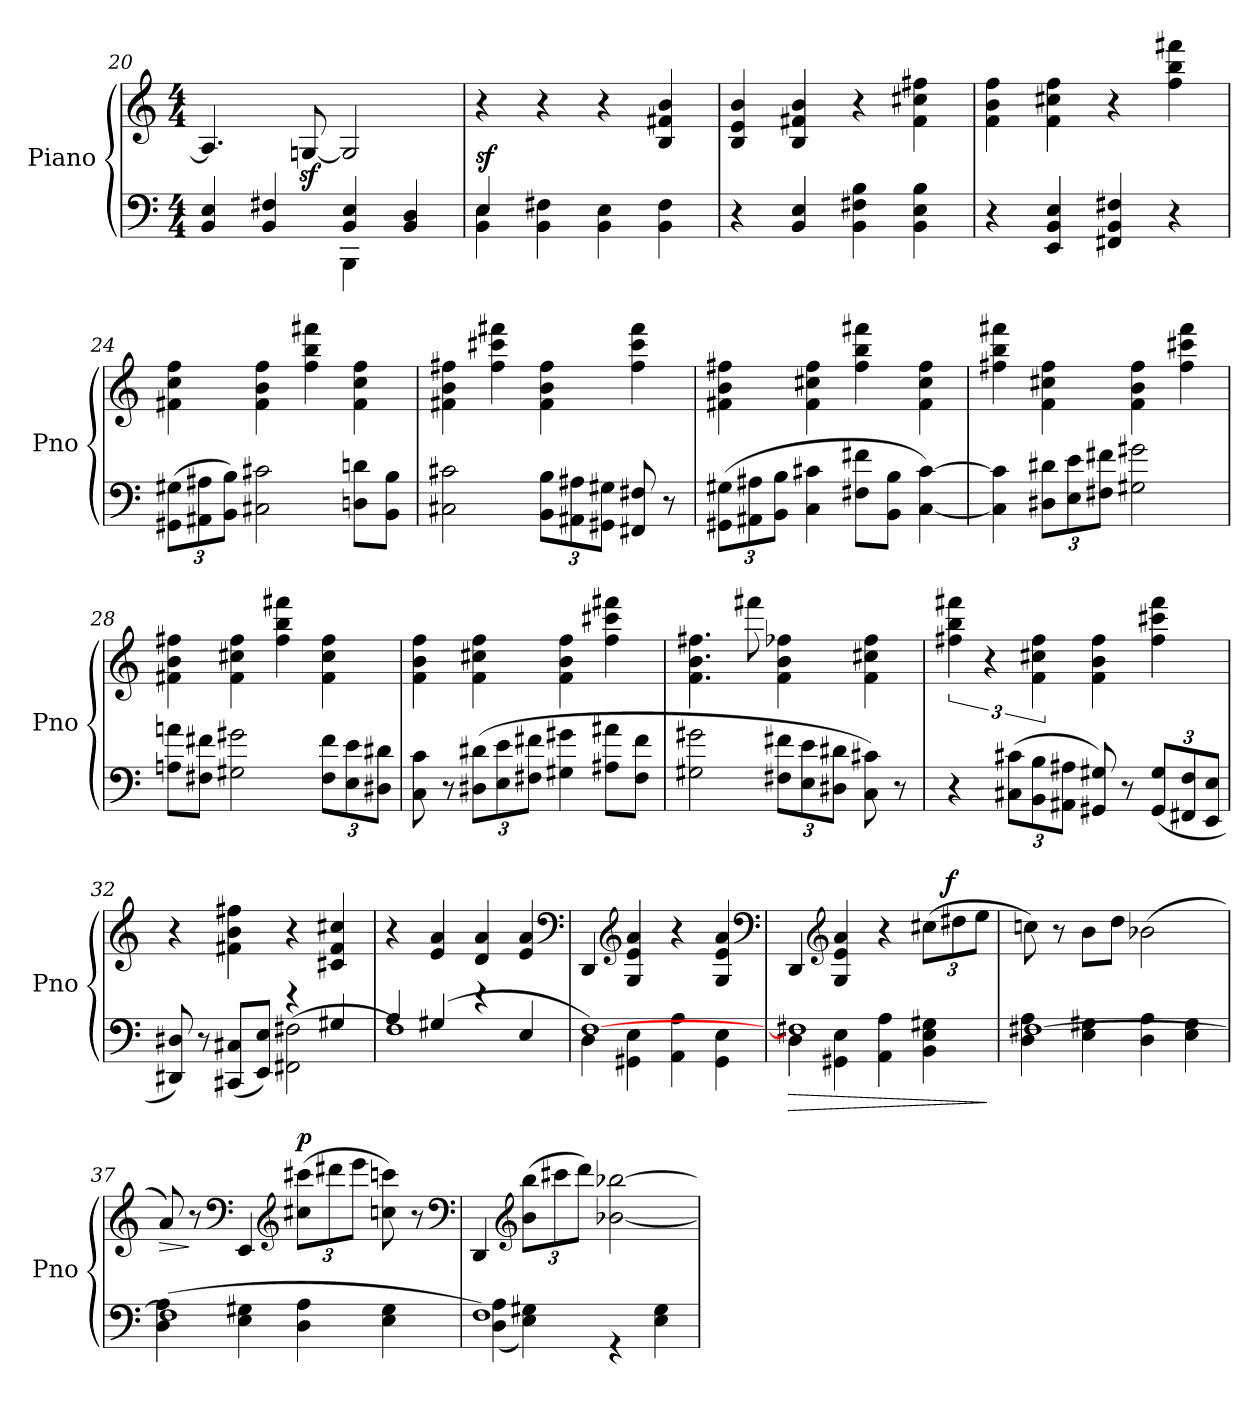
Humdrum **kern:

**kern	**dynam	**kern	**dynam
*part2	*part2	*part1	*part1
*staff2	*staff2	*staff1	*staff1
*I"Piano	*	*I"Piano	*
*I'Pno	*	*I'Pno	*
*clefF4	*	*clefG2	*
*M4/4	*	*M4/4	*
=20	=20	=20	=20
*^	*	*	*
4BB/ 4E/	2ryy	.	4.A#/]	.
4BB/ 4F#X/	.	.	.	.
.	.	.	[8Gnz>/	.
4BB/ 4E/	4BBB\	.	2G/]	.
4BB/ 4D/	4ryy	.	.	.
=21	=21	=21	=21	=21
!	!	!LO:DY:a	!	!
4BB\ 4E\	4E/	sf	4r	.
4BB\ 4F#X\	2.ryy	.	4r	.
4BB\ 4E\	.	.	4r	.
4BB\ 4F#\	.	.	4B/ 4f#X/ 4b/	.
*v	*v	*	*	*
!!LO:LB:g=z
=22	=22	=22	=22
4r	.	4B/ 4e/ 4b/	.
4BB/ 4E/	.	4B/ 4f#X/ 4b/	.
4BB\ 4F#X\ 4B\	.	4r	.
4BB\ 4E\ 4B\	.	4f#\ 4cc#X\ 4ff#X\	.
=23	=23	=23	=23
4r	.	4f\ 4b\ 4ff\	.
4EE/ 4BB/ 4E/	.	4f\ 4cc#X\ 4ff\	.
4FF#X/ 4BB/ 4F#X/	.	4r	.
4r	.	4ff\ 4bb\ 4fff#X\	.
=24	=24	=24	=24
(12GG#X\ 12G#X\L	.	4f#X\ 4cc\ 4ff\	.
12AA#X\ 12A#X\	.	.	.
12BB\ 12B\J)	.	.	.
2C#X\ 2c#X\	.	4f#\ 4b\ 4ff\	.
.	.	4ff\ 4bb\ 4fff#X\	.
8Dn\ 8dn\L	.	4f#\ 4cc\ 4ff\	.
8BB\ 8B\J	.	.	.
=25	=25	=25	=25
2C#X\ 2c#X\	.	4f#X\ 4b\ 4ff#X\	.
.	.	4ff#\ 4ccc#X\ 4fff#X\	.
12BB\ 12B\L	.	4f#\ 4b\ 4ff#\	.
12AA#X\ 12A#X\	.	.	.
12GG#X\ 12G#X\J	.	.	.
8FF#X/ 8F#X/	.	4ff#\ 4ccc#\ 4fff#\	.
8r	.	.	.
=26	=26	=26	=26
(12GG#X\ 12G#X\L	.	4f#X\ 4b\ 4ff#X\	.
12AA#X\ 12A#X\	.	.	.
12BB\ 12B\J	.	.	.
4C\ 4c#X\	.	4f#\ 4cc#X\ 4ff#\	.
8F#X\ 8f#X\L	.	4ff#\ 4bb\ 4fff#X\	.
8BB\ 8B\J	.	.	.
[4C\ [4c#\)	.	4f#\ 4cc#\ 4ff#\	.
!!LO:LB:g=z
=27	=27	=27	=27
4C\] 4c#\]	.	4ff#X\ 4bb\ 4fff#X\	.
12D#X\ 12d#X\L	.	4f\ 4cc#X\ 4ff#\	.
12E\ 12e\	.	.	.
12F#X\ 12f#X\J	.	.	.
2G#X\ 2g#X\	.	4f\ 4b\ 4ff#\	.
.	.	4ff#\ 4ccc#X\ 4fff#\	.
=28	=28	=28	=28
8An\ 8an\L	.	4f#X\ 4b\ 4ff#X\	.
8F#X\ 8f#X\J	.	.	.
2G#X\ 2g#X\	.	4f#\ 4cc#X\ 4ff#\	.
.	.	4ff#\ 4bb\ 4fff#X\	.
12F#\ 12f#\L	.	4f#\ 4cc#\ 4ff#\	.
12E\ 12e\	.	.	.
12D#X\ 12d#X\J	.	.	.
=29	=29	=29	=29
8C\ 8c\	.	4f\ 4b\ 4ff\	.
8r	.	.	.
(12D#X\ 12d#X\L	.	4f\ 4cc#X\ 4ff\	.
12E\ 12e\	.	.	.
12F#X\ 12f#X\J	.	.	.
4G#X\ 4g#X\	.	4f\ 4b\ 4ff\	.
8A#X\ 8a#X\L	.	4ff\ 4ccc#X\ 4fff#X\	.
8F#\ 8f#\J	.	.	.
=30	=30	=30	=30
2G#X\ 2g#X\	.	4.f\ 4.b\ 4.ff#X\	.
.	.	8fff#X\	.
12F#X\ 12f#X\L	.	4f\ 4b\ 4ff-X\	.
12E\ 12e\	.	.	.
12D#X\ 12d#X\J	.	.	.
8C\ 8c#X\)	.	4f\ 4cc#X\ 4ff-\	.
8r	.	.	.
!!LO:LB:g=z
=31	=31	=31	=31
4r	.	6ff#X\ 6bb\ 6fff#X\	.
.	.	6r	.
(12C#X\ 12c#X\L	.	.	.
12BB\ 12B\	.	6f\ 6cc#X\ 6ff#\	.
12AA#X\ 12A#X\J	.	.	.
8GG#X/ 8G#X/)	.	4f\ 4b\ 4ff#\	.
8r	.	.	.
(12GG#/ 12G#/L	.	4ff#\ 4ccc#X\ 4fff#\	.
12FF#X/ 12F/	.	.	.
12EE/ 12E/J	.	.	.
=32	=32	=32	=32
*^	*	*	*
8DD#X/ 8D#X/)	2ryy	.	4r	.
8r	.	.	.	.
(8CC#X/ 8C#X/L	.	.	4f#X\ 4b\ 4ff#X\	.
8EE/ 8E/J)	.	.	.	.
4r	(2FF#X\ 2F#X\	.	4r	.
4G#X/	.	.	4c#X/ 4f#/ 4cc#X/	.
=33	=33	=33	=33	=33
4A/	1F/)	.	4r	.
(4G#X/	.	.	4e/ 4a/	.
4r	.	.	4d/ 4a/	.
4E/	.	.	4e/ 4a/	.
*	*	*	*clefF4	*
=34	=34	=34	=34	=34
[1F\)	4D\	.	4DD/	.
*	*	*	*clefG2	*
.	4GG#X\ 4E\	.	4G/ 4e/ 4a/	.
.	4AA\ 4A\	.	4r	.
.	4GG#\ 4E\	.	4G/ 4e/ 4a/	.
*	*	*	*clefF4	*
!!LO:LB:g=z
=35	=35	=35	=35	=35
!	!	!LO:HP:b	!	!
1F#X/]	4D\	>	4DD/	.
*	*	*	*clefG2	*
.	4GG#X\ 4E\	.	4G/ 4e/ 4a/	.
.	4AA\ 4A\	.	4r	.
.	4BB\ 4E\ 4G#X\	.	(12cc#X\L	.
!	!	!	!	!LO:DY:a
.	.	.	12dd#X\	f
.	.	.	12ee\J	.
*v	*v	*	*	*
.	]	.	.
=36	=36	=36	=36
*^	*	*	*
[1F#X/	4D\ 4A\	.	8ccn\)	.
.	.	.	8r	.
.	4E\ 4G#X\	.	8b\L	.
.	.	.	8dd\J	.
.	4D\ 4A\	.	(2b-X\	.
.	4E\ 4G#\	.	.	.
=37	=37	=37	=37	=37
!	!	!	!	!LO:HP:b
(1F#/]	4D\ 4A\	.	8a/)	>
.	.	.	8r	]
*	*	*	*clefF4	*
.	4E\ 4G#X\	.	4EE/	.
*	*	*	*clefG2	*
!	!	!	!	!LO:DY:a
.	4D\ 4A\	.	(12cc#X\ 12ccc#X\L	p
.	.	.	12ddd#X\	.
.	.	.	12eee\J	.
.	4E\ 4G#\	.	8ccn\ 8cccn\)	.
.	.	.	8r	.
*	*	*	*clefF4	*
=38	=38	=38	=38	=38
1F\)	(4D\ 4A\	.	4DD/	.
*	*	*	*clefG2	*
.	4E\ 4G#X\)	.	(12b\ 12bb\L	.
.	.	.	12ccc#X\	.
.	.	.	12ddd\J)	.
.	4r	.	[2b-X\ [2bb-X\	.
.	4E\ 4G#\	.	.	.
*v	*v	*	*	*
=	=	=	=
*-	*-	*-	*-
